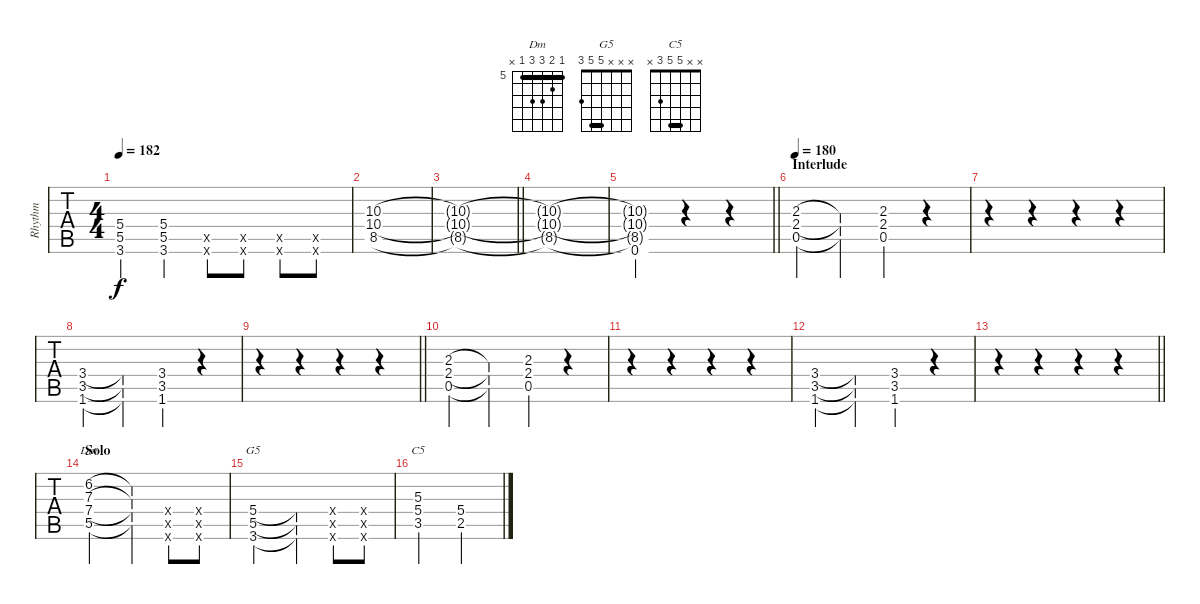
\track ("Rhythm" "Rhythm") {instrument overdrivenguitar}
\staff {tabs}
\tuning (E4 B3 G3 D3 A2 E2) {hide}
\chord ("Dm" 5 6 7 7 5 x) {firstfret 5 barre 5}
\chord ("G5" x x x 5 5 3) {barre 5}
\chord ("C5" x x 5 5 3 x) {barre 5}
\ts (4 4)
\tempo 182
\clef g2
\ks c
(5.4 5.5 3.6).4{dy f} (5.4 5.5 3.6).4 (0.5{x} 1.6{x}).8 (0.5{x} 1.6{x}).8 (0.5{x} 0.6{x}).8 (0.5{x} 0.6{x}).8 |
(10.3 10.4 8.5).1 |
\barLineRight lightlight
(10.3{t} 10.4{t} 8.5{t}).1 |
(10.3{t} 10.4{t} 8.5{t}).1 |
\barLineRight lightlight
(10.3{t} 10.4{t} 8.5{t} 0.6).2 r.4 r.4 |
\section ("" "Interlude")
\tempo 180
(2.3 2.4 0.5).4 (2.3{t} 2.4{t} 0.5{t}).4 (2.3 2.4 0.5).4 r.4 |
r.4 r.4 r.4 r.4 |
(3.4 3.5 1.6).4 (3.4{t} 3.5{t} 1.6{t}).4 (3.4 3.5 1.6).4 r.4 |
\barLineRight lightlight
r.4 r.4 r.4 r.4 |
(2.3 2.4 0.5).4 (2.3{t} 2.4{t} 0.5{t}).4 (2.3 2.4 0.5).4 r.4 |
r.4 r.4 r.4 r.4 |
(3.4 3.5 1.6).4 (3.4{t} 3.5{t} 1.6{t}).4 (3.4 3.5 1.6).4 r.4 |
\barLineRight lightlight
r.4 r.4 r.4 r.4 |
\section ("" "Solo")
(6.2 7.3 7.4 5.5).2{ch "Dm"} (6.2{t} 7.3{t} 7.4{t} 5.5{t}).4 (0.4{x} 0.5{x} 0.6{x}).8 (0.4{x} 0.5{x} 0.6{x}).8 |
(5.4 5.5 3.6).2{ch "G5"} (5.4{t} 5.5{t} 3.6{t}).4 (0.4{x} 0.5{x} 0.6{x}).8 (0.4{x} 0.5{x} 0.6{x}).8 |
(5.3 5.4 3.5).2{ch "C5"} (5.4 2.5).2
